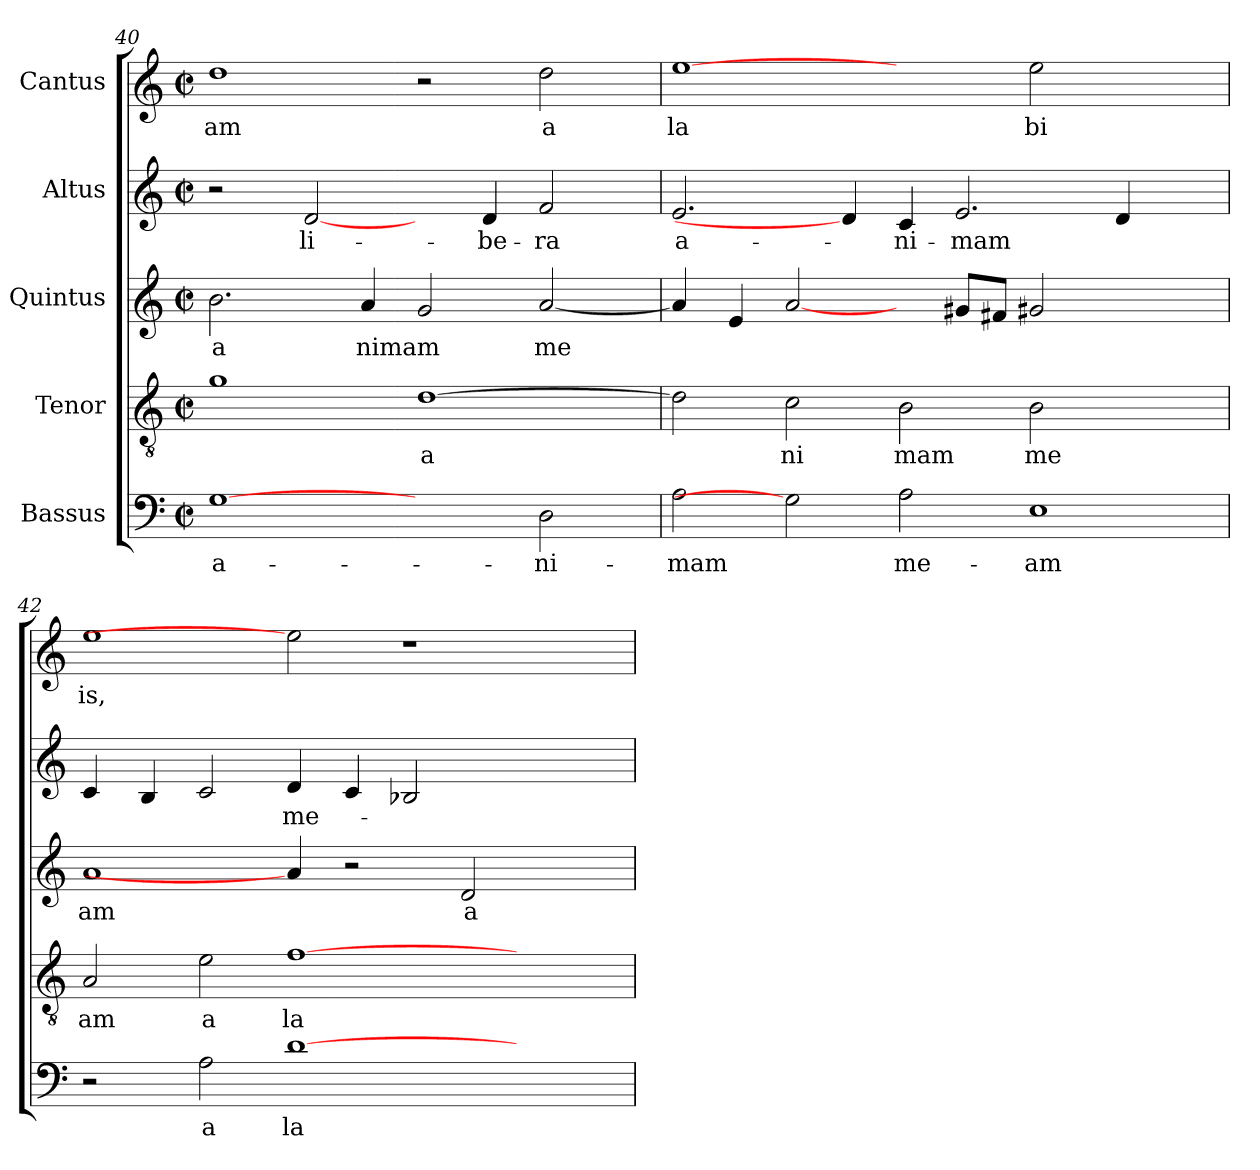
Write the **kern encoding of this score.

**kern	**text	**kern	**text	**kern	**text	**kern	**text	**kern	**text
*part5	*part5	*part4	*part4	*part3	*part3	*part2	*part2	*part1	*part1
*staff5	*staff5	*staff4	*staff4	*staff3	*staff3	*staff2	*staff2	*staff1	*staff1
*I"Bassus	*	*I"Tenor	*	*I"Quintus	*	*I"Altus	*	*I"Cantus	*
!!LO:LB:g=z
*clefF4	*	*clefGv2	*	*clefG2	*	*clefG2	*	*clefG2	*
*	*	*	*	*	*	*k[]	*	*	*
*	*	*	*	*	*	*C:	*	*	*
*M2/2	*	*M2/2	*	*M2/2	*	*M2/2	*	*M2/2	*
*met(c|)	*	*met(c|)	*	*met(c|)	*	*met(c|)	*	*met(c|)	*
=40	=40	=40	=40	=40	=40	=40	=40	=40	=40
!	!LO:LY:b:cj	!	!	!	!LO:LY:b:cj	!	!	!	!LO:LY:b:cj
*	*	*^	*	*	*	*	*	*	*
[1G	a-	1g	64ryy	.	2.b\	a	2r	.	1dd	am
.	.	.	1ryy	.	.	.	.	.	.	.
!	!	!	!	!	!	!	!	!LO:LY:b:cj	!	!
.	.	.	.	.	.	.	[2d/	li-	.	.
!	!	!	!	!	!	!LO:LY:b	!	!	!	!
.	.	.	.	.	4a/	nimam	.	.	.	.
!	!	!	!	!LO:LY:b:rj	!	!	!	!	!	!
2ryy	.	[>1d	.	a	2g/	.	4ryy	.	2r	.
.	.	.	2ryy	.	.	.	.	.	.	.
!	!	!	!	!	!	!	!	!LO:LY:b:cj	!	!
.	.	.	.	.	.	.	4d/	-be-	.	.
!	!LO:LY:b:cj	!	!	!	!	!LO:LY:b	!	!LO:LY:b:cj	!	!LO:LY:b:cj
2D\	-ni-	.	.	.	[<2a/	me	2f/	-ra	2dd\	a
.	.	.	4ryy	.	.	.	.	.	.	.
.	.	.	8...ryy	.	.	.	.	.	.	.
=41	=41	=41	=41	=41	=41	=41	=41	=41	=41	=41
!	!LO:LY:b:cj	!	!	!	!	!	!	!LO:LY:b:cj	!	!LO:LY:b:cj
*	*	*v	*v	*	*	*	*	*	*	*
2A\	-mam	2d\]	.	4a/]	.	2.e/	a-	[1ee	la
.	.	.	.	4e/	.	.	.	.	.
!	!	!	!LO:LY:b:cj	!	!	!	!	!	!
2G]	.	2c\	ni	[2a/	.	.	.	.	.
.	.	.	.	.	.	4d/]	.	.	.
!	!LO:LY:b:cj	!	!LO:LY:b:cj	!	!	!	!LO:LY:b:cj	!	!
2A\	me-	2B\	mam	4ryy	.	4c/	-ni-	2ryy	.
!	!	!	!	!	!	!	!LO:LY:b	!	!
.	.	.	.	8g#/L	.	2.e/	-mam	.	.
.	.	.	.	8f#/J	.	.	.	.	.
!	!LO:LY:b:cj	!	!LO:LY:b:cj	!	!	!	!	!	!LO:LY:b:cj
1E	-am	2B\	me	2g#X/	.	.	.	2ee\	bi
.	.	2ryy	.	2ryy	.	4d/	.	2ryy	.
.	.	.	.	.	.	4ryy	.	.	.
=42	=42	=42	=42	=42	=42	=42	=42	=42	=42
!	!	!	!LO:LY:b:cj	!	!LO:LY:b:cj	!	!	!	!LO:LY:b:cj
2r	.	2A/	am	1a	am	4c/	.	1ee	is,
.	.	.	.	.	.	4B/	.	.	.
!	!LO:LY:b:cj	!	!LO:LY:b:cj	!	!	!	!	!	!
2A\	a	2e\	a	.	.	2c/	.	.	.
!	!LO:LY:b:cj	!	!LO:LY:b:cj	!	!	!	!LO:LY:b	!	!
[>1d	la-	[>1f	la	4a/]	.	4d/	me-	2ee]	.
.	.	.	.	2r	.	4c/	.	.	.
.	.	.	.	.	.	2B-X/	.	1r	.
!	!	!	!	!	!LO:LY:b:cj	!	!	!	!
.	.	.	.	2d/	a	.	.	.	.
2ryy	.	2ryy	.	.	.	2ryy	.	.	.
.	.	.	.	4ryy	.	.	.	.	.
=	=	=	=	=	=	=	=	=	=
*-	*-	*-	*-	*-	*-	*-	*-	*-	*-
